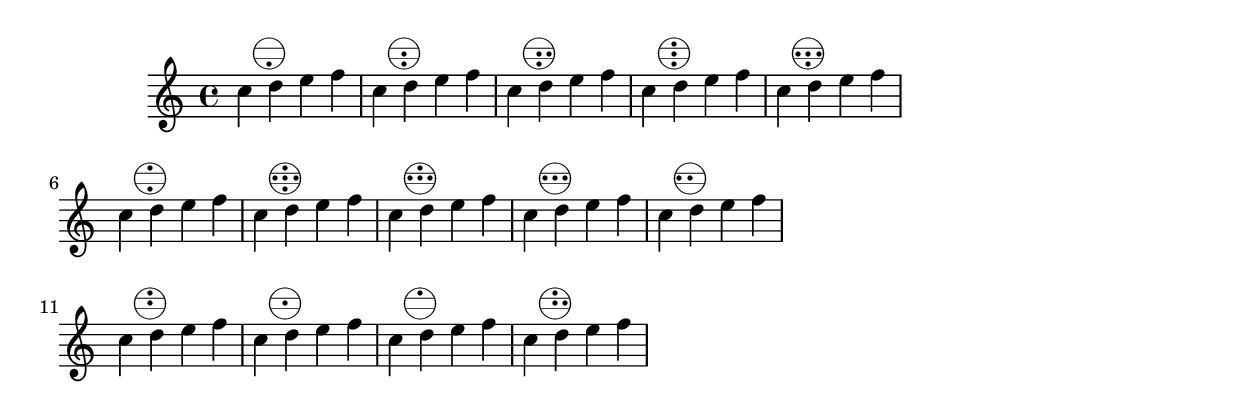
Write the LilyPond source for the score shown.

%% DO NOT EDIT this file manually; it is automatically
%% generated from LSR http://lsr.dsi.unimi.it
%% Make any changes in LSR itself, or in Documentation/snippets/new/ ,
%% and then run scripts/auxiliar/makelsr.py
%%
%% This file is in the public domain.
\version "2.14.2"

\header {
  lsrtags = "keyboards, specific-notation, symbols-and-glyphs, workaround"

  texidoc = "
Accordion discant-specific symbols are added using @code{\\markup}. The
vertical placement of the symbols can be tweaked by changing the
@code{\\raise} arguments.



"
  doctitle = "Accordion-discant symbols"
} % begin verbatim


discant = \markup {
  \musicglyph #"accordion.discant"
}
dot = \markup {
  \musicglyph #"accordion.dot"
}

\layout { ragged-right = ##t }

% 16 voets register
accBasson = ^\markup {
  \combine
  \discant
  \raise #0.5 \dot
}

% een korig 8 en 16 voets register
accBandon = ^\markup {
  \combine
    \discant
    \combine
      \raise #0.5 \dot
      \raise #1.5 \dot
}

accVCello = ^\markup {
  \combine
    \discant
    \combine
      \raise #0.5 \dot
      \combine
        \raise #1.5 \dot
        \translate #'(1 . 0) \raise #1.5 \dot
}

% 4-8-16 voets register
accHarmon = ^\markup {
  \combine
    \discant
    \combine
      \raise #0.5 \dot
      \combine
        \raise #1.5 \dot
        \raise #2.5 \dot
}

accTrombon = ^\markup {
  \combine
    \discant
    \combine
      \raise #0.5 \dot
      \combine
        \raise #1.5 \dot
        \combine
          \translate #'(1 . 0) \raise #1.5 \dot
          \translate #'(-1 . 0) \raise #1.5 \dot
}

% eenkorig 4 en 16 voets register
accOrgan = ^\markup {
  \combine
    \discant
    \combine
      \raise #0.5 \dot
      \raise #2.5 \dot
}

accMaster = ^\markup {
  \combine
    \discant
    \combine
      \raise #0.5 \dot
      \combine
        \raise #1.5 \dot
        \combine
          \translate #'(1 . 0) \raise #1.5 \dot
          \combine
            \translate #'(-1 . 0) \raise #1.5 \dot
            \raise #2.5 \dot
}

accAccord = ^\markup {
  \combine
    \discant
    \combine
      \raise #1.5 \dot
      \combine
        \translate #'(1 . 0) \raise #1.5 \dot
        \combine
          \translate #'(-1 . 0) \raise #1.5 \dot
          \raise #2.5 \dot
}

accMusette = ^\markup {
  \combine
    \discant
    \combine
      \raise #1.5 \dot
      \combine
        \translate #'(1 . 0) \raise #1.5 \dot
        \translate #'(-1 . 0) \raise #1.5 \dot
}

accCeleste = ^\markup {
  \combine
    \discant
    \combine
      \raise #1.5 \dot
      \translate #'(-1 . 0) \raise #1.5 \dot
}

accOboe = ^\markup {
  \combine
    \discant
    \combine
      \raise #1.5 \dot
      \raise #2.5 \dot
}

accClarin = ^\markup {
  \combine
    \discant
    \raise #1.5 \dot
}

accPiccolo = ^\markup {
    \combine
       \discant
       \raise #2.5 \dot
}

accViolin = ^\markup {
  \combine
    \discant
    \combine
      \raise #1.5 \dot
      \combine
        \translate #'(1 . 0) \raise #1.5 \dot
        \raise #2.5 \dot
}

\relative c'' {
  c4 d\accBasson e f
  c4 d\accBandon e f
  c4 d\accVCello e f
  c4 d\accHarmon e f
  c4 d\accTrombon e f
  \break
  c4 d\accOrgan e f
  c4 d\accMaster e f
  c4 d\accAccord e f
  c4 d\accMusette e f
  c4 d\accCeleste e f
  \break
  c4 d\accOboe e f
  c4 d\accClarin e f
  c4 d\accPiccolo e f
  c4 d\accViolin e f
}
